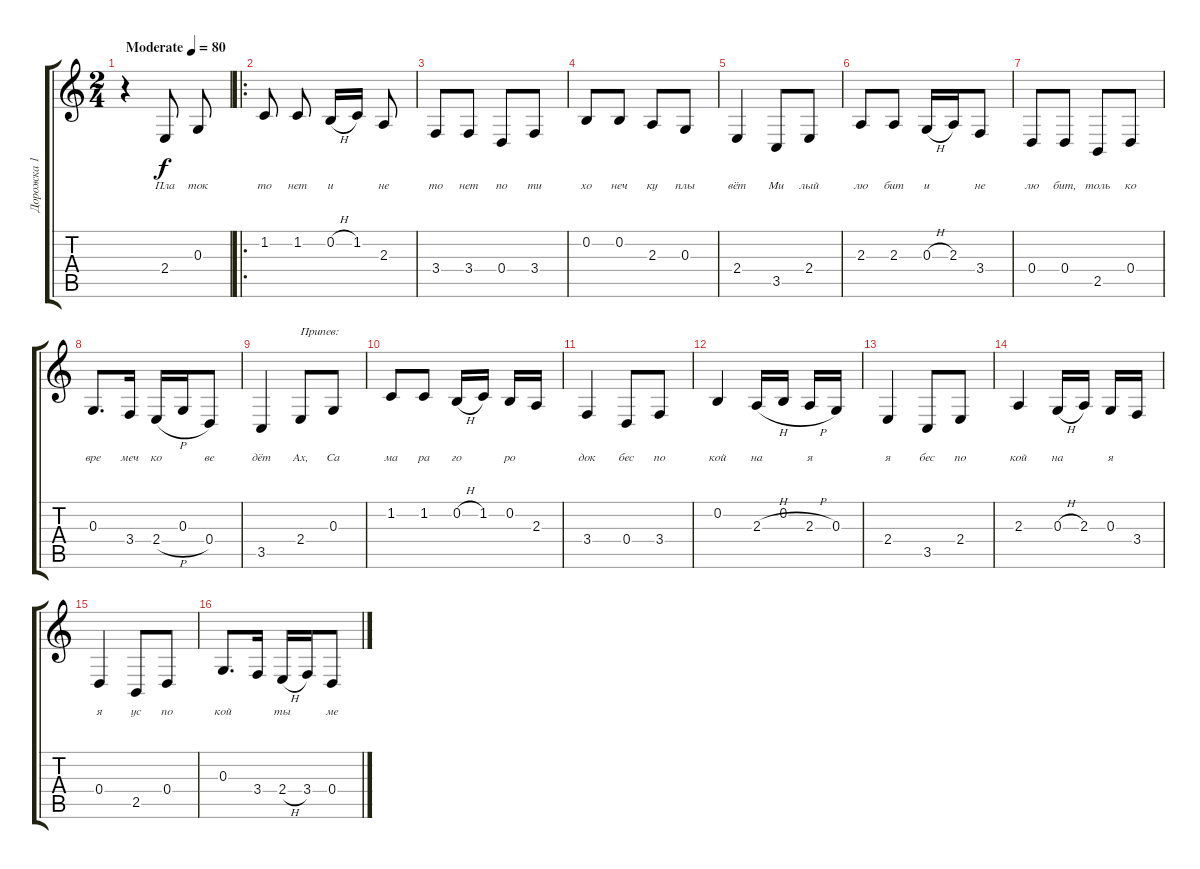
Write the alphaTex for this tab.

\track ("Дорожка 1" "Дорожка 1") {instrument oboe}
\staff {score tabs}
\tuning (E4 B3 G3 D3 A2 E2) {hide}
\ts (2 4)
\tempo (80 "Moderate")
\clef g2
\ks c
r.4{dy f instrument oboe} 2.4.8{lyrics (0 "Пла") lyrics (1 "") lyrics (2 "") lyrics (3 "") lyrics (4 "") beam split} 0.3.8{lyrics (0 "ток") lyrics (1 "") lyrics (2 "") lyrics (3 "") lyrics (4 "")} |
\ro
1.2.8{lyrics (0 "то") lyrics (1 "") lyrics (2 "") lyrics (3 "") lyrics (4 "") beam split} 1.2.8{lyrics (0 "нет") lyrics (1 "") lyrics (2 "") lyrics (3 "") lyrics (4 "")} 0.2{h}.16{lyrics (0 "и") lyrics (1 "") lyrics (2 "") lyrics (3 "") lyrics (4 "")} 1.2.16{lyrics (0 "") lyrics (1 "") lyrics (2 "") lyrics (3 "") lyrics (4 "") beam split} 2.3.8{lyrics (0 "не") lyrics (1 "") lyrics (2 "") lyrics (3 "") lyrics (4 "")} |
3.4.8{lyrics (0 "то") lyrics (1 "") lyrics (2 "") lyrics (3 "") lyrics (4 "")} 3.4.8{lyrics (0 "нет") lyrics (1 "") lyrics (2 "") lyrics (3 "") lyrics (4 "")} 0.4.8{lyrics (0 "по") lyrics (1 "") lyrics (2 "") lyrics (3 "") lyrics (4 "")} 3.4.8{lyrics (0 "ти") lyrics (1 "") lyrics (2 "") lyrics (3 "") lyrics (4 "")} |
0.2.8{lyrics (0 "хо") lyrics (1 "") lyrics (2 "") lyrics (3 "") lyrics (4 "")} 0.2.8{lyrics (0 "неч") lyrics (1 "") lyrics (2 "") lyrics (3 "") lyrics (4 "")} 2.3.8{lyrics (0 "ку") lyrics (1 "") lyrics (2 "") lyrics (3 "") lyrics (4 "")} 0.3.8{lyrics (0 "плы") lyrics (1 "") lyrics (2 "") lyrics (3 "") lyrics (4 "")} |
2.4.4{lyrics (0 "вёт") lyrics (1 "") lyrics (2 "") lyrics (3 "") lyrics (4 "")} 3.5.8{lyrics (0 "Ми") lyrics (1 "") lyrics (2 "") lyrics (3 "") lyrics (4 "")} 2.4.8{lyrics (0 "лый") lyrics (1 "") lyrics (2 "") lyrics (3 "") lyrics (4 "")} |
2.3.8{lyrics (0 "лю") lyrics (1 "") lyrics (2 "") lyrics (3 "") lyrics (4 "")} 2.3.8{lyrics (0 "бит") lyrics (1 "") lyrics (2 "") lyrics (3 "") lyrics (4 "")} 0.3{h}.16{lyrics (0 "и") lyrics (1 "") lyrics (2 "") lyrics (3 "") lyrics (4 "")} 2.3.16{lyrics (0 "") lyrics (1 "") lyrics (2 "") lyrics (3 "") lyrics (4 "")} 3.4.8{lyrics (0 "не") lyrics (1 "") lyrics (2 "") lyrics (3 "") lyrics (4 "")} |
0.4.8{lyrics (0 "лю") lyrics (1 "") lyrics (2 "") lyrics (3 "") lyrics (4 "")} 0.4.8{lyrics (0 "бит,") lyrics (1 "") lyrics (2 "") lyrics (3 "") lyrics (4 "")} 2.5.8{lyrics (0 "толь") lyrics (1 "") lyrics (2 "") lyrics (3 "") lyrics (4 "")} 0.4.8{lyrics (0 "ко") lyrics (1 "") lyrics (2 "") lyrics (3 "") lyrics (4 "")} |
0.3.8{d lyrics (0 "вре") lyrics (1 "") lyrics (2 "") lyrics (3 "") lyrics (4 "")} 3.4.16{lyrics (0 "меч") lyrics (1 "") lyrics (2 "") lyrics (3 "") lyrics (4 "")} 2.4{h}.16{lyrics (0 "ко") lyrics (1 "") lyrics (2 "") lyrics (3 "") lyrics (4 "")} 0.3.16{lyrics (0 "") lyrics (1 "") lyrics (2 "") lyrics (3 "") lyrics (4 "")} 0.4.8{lyrics (0 "ве") lyrics (1 "") lyrics (2 "") lyrics (3 "") lyrics (4 "")} |
3.5.4{lyrics (0 "дёт") lyrics (1 "") lyrics (2 "") lyrics (3 "") lyrics (4 "")} 2.4.8{txt "Припев:" lyrics (0 "Ах,") lyrics (1 "") lyrics (2 "") lyrics (3 "") lyrics (4 "")} 0.3.8{lyrics (0 "Са") lyrics (1 "") lyrics (2 "") lyrics (3 "") lyrics (4 "")} |
1.2.8{lyrics (0 "ма") lyrics (1 "") lyrics (2 "") lyrics (3 "") lyrics (4 "")} 1.2.8{lyrics (0 "ра") lyrics (1 "") lyrics (2 "") lyrics (3 "") lyrics (4 "")} 0.2{h}.16{lyrics (0 "го") lyrics (1 "") lyrics (2 "") lyrics (3 "") lyrics (4 "")} 1.2.16{lyrics (0 "") lyrics (1 "") lyrics (2 "") lyrics (3 "") lyrics (4 "") beam split} 0.2.16{lyrics (0 "ро") lyrics (1 "") lyrics (2 "") lyrics (3 "") lyrics (4 "") beam Up} 2.3.16{lyrics (0 "") lyrics (1 "") lyrics (2 "") lyrics (3 "") lyrics (4 "") beam Up} |
3.4.4{lyrics (0 "док") lyrics (1 "") lyrics (2 "") lyrics (3 "") lyrics (4 "")} 0.4.8{lyrics (0 "бес") lyrics (1 "") lyrics (2 "") lyrics (3 "") lyrics (4 "")} 3.4.8{lyrics (0 "по") lyrics (1 "") lyrics (2 "") lyrics (3 "") lyrics (4 "")} |
0.2.4{lyrics (0 "кой") lyrics (1 "") lyrics (2 "") lyrics (3 "") lyrics (4 "")} 2.3{h}.16{lyrics (0 "на") lyrics (1 "") lyrics (2 "") lyrics (3 "") lyrics (4 "") beam Up} 0.2.16{lyrics (0 "") lyrics (1 "") lyrics (2 "") lyrics (3 "") lyrics (4 "") beam Up beam split} 2.3{h}.16{lyrics (0 "я") lyrics (1 "") lyrics (2 "") lyrics (3 "") lyrics (4 "")} 0.3.16{lyrics (0 "") lyrics (1 "") lyrics (2 "") lyrics (3 "") lyrics (4 "")} |
2.4.4{lyrics (0 "я") lyrics (1 "") lyrics (2 "") lyrics (3 "") lyrics (4 "")} 3.5.8{lyrics (0 "бес") lyrics (1 "") lyrics (2 "") lyrics (3 "") lyrics (4 "")} 2.4.8{lyrics (0 "по") lyrics (1 "") lyrics (2 "") lyrics (3 "") lyrics (4 "")} |
2.3.4{lyrics (0 "кой") lyrics (1 "") lyrics (2 "") lyrics (3 "") lyrics (4 "")} 0.3{h}.16{lyrics (0 "на") lyrics (1 "") lyrics (2 "") lyrics (3 "") lyrics (4 "")} 2.3.16{lyrics (0 "") lyrics (1 "") lyrics (2 "") lyrics (3 "") lyrics (4 "") beam split} 0.3.16{lyrics (0 "я") lyrics (1 "") lyrics (2 "") lyrics (3 "") lyrics (4 "")} 3.4.16{lyrics (0 "") lyrics (1 "") lyrics (2 "") lyrics (3 "") lyrics (4 "")} |
0.4.4{lyrics (0 "я") lyrics (1 "") lyrics (2 "") lyrics (3 "") lyrics (4 "")} 2.5.8{lyrics (0 "ус") lyrics (1 "") lyrics (2 "") lyrics (3 "") lyrics (4 "")} 0.4.8{lyrics (0 "по") lyrics (1 "") lyrics (2 "") lyrics (3 "") lyrics (4 "")} |
0.3.8{d lyrics (0 "кой") lyrics (1 "") lyrics (2 "") lyrics (3 "") lyrics (4 "")} 3.4.16{lyrics (0 "") lyrics (1 "") lyrics (2 "") lyrics (3 "") lyrics (4 "")} 2.4{h}.16{lyrics (0 "ты") lyrics (1 "") lyrics (2 "") lyrics (3 "") lyrics (4 "")} 3.4.16{lyrics (0 "") lyrics (1 "") lyrics (2 "") lyrics (3 "") lyrics (4 "")} 0.4.8{lyrics (0 "ме") lyrics (1 "") lyrics (2 "") lyrics (3 "") lyrics (4 "")}
